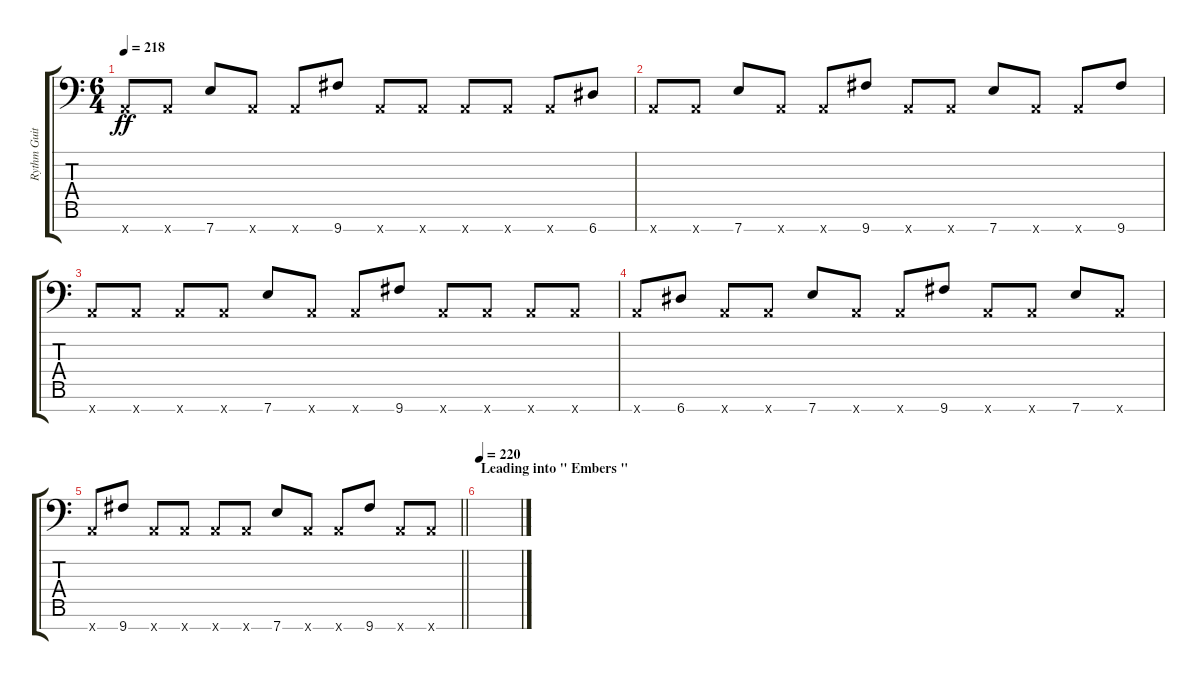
\track ("Rythm Guitar #2" "Rythm Guit") {instrument distortionguitar}
\staff {score tabs}
\tuning (D4 A3 E3 D3 A2 E2 A1) {hide}
\ts (6 4)
\tempo 218
\clef f4
\ks c
0.7{x}.8{dy ff} 0.7{x}.8 7.7.8 0.7{x}.8 0.7{x}.8 9.7.8 0.7{x}.8 0.7{x}.8 0.7{x}.8 0.7{x}.8 0.7{x}.8 6.7.8 |
0.7{x}.8 0.7{x}.8 7.7.8 0.7{x}.8 0.7{x}.8 9.7.8 0.7{x}.8 0.7{x}.8 7.7.8 0.7{x}.8 0.7{x}.8 9.7.8 |
0.7{x}.8 0.7{x}.8 0.7{x}.8 0.7{x}.8 7.7.8 0.7{x}.8 0.7{x}.8 9.7.8 0.7{x}.8 0.7{x}.8 0.7{x}.8 0.7{x}.8 |
0.7{x}.8 6.7.8 0.7{x}.8 0.7{x}.8 7.7.8 0.7{x}.8 0.7{x}.8 9.7.8 0.7{x}.8 0.7{x}.8 7.7.8 0.7{x}.8 |
\barLineRight lightlight
0.7{x}.8 9.7.8 0.7{x}.8 0.7{x}.8 0.7{x}.8 0.7{x}.8 7.7.8 0.7{x}.8 0.7{x}.8 9.7.8 0.7{x}.8 0.7{x}.8 |
\section ("" "Leading into \" Embers \"")
\tempo 220
